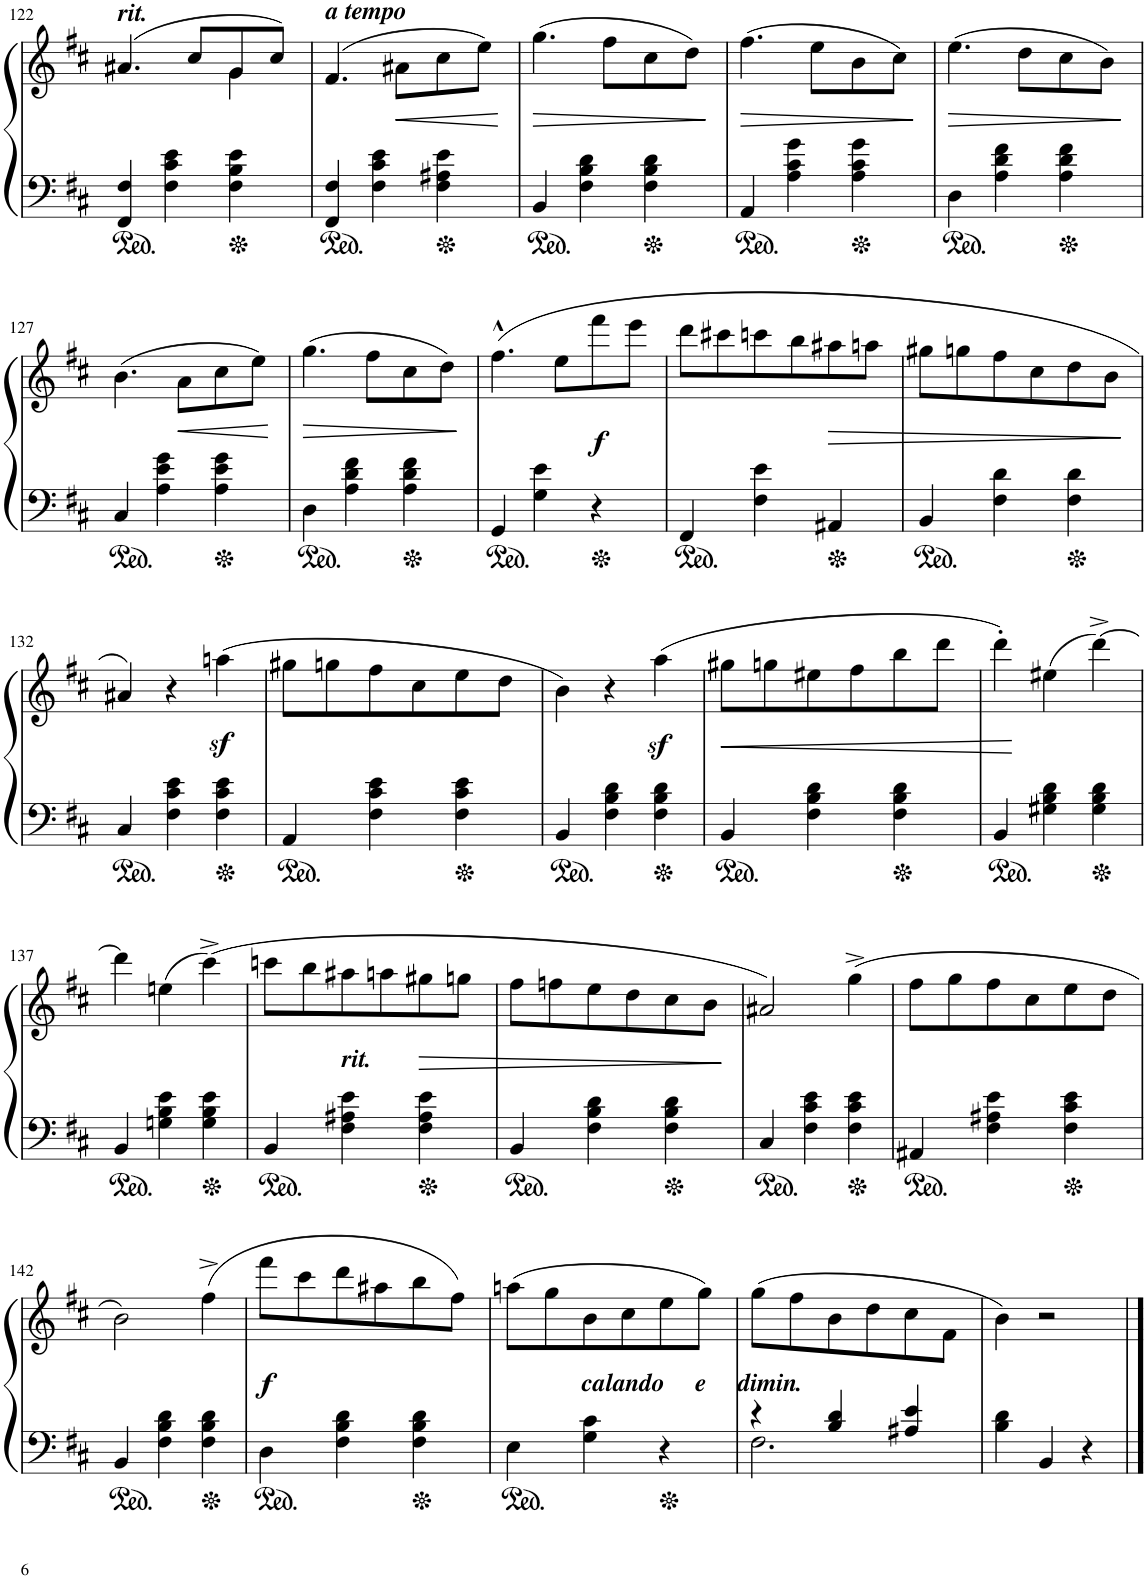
**kern	**kern	**dynam
*part1	*part1	*part1
*staff2	*staff1	*staff1/2
*I"Piano	*	*
*I'Pno	*	*
!!LO:PB:g=z
*clefF4	*clefG2	*
*k[f#c#]	*k[f#c#]	*
*M3/4	*M3/4	*
=122	=122	=122
*	*^	*
!	!LO:TX:a:Bi:t=rit.	!	!
4FF#/ 4F#/	(4.a#X/	2ryy	.
4F#\ 4c#\ 4e\	.	.	.
.	8cc#/L	.	.
4F#\ 4B\ 4e\	8g/	4g\	.
.	8cc#/J)	.	.
*	*v	*v	*
=123	=123	=123
!	!LO:TX:a:Bi:t=a tempo	!
4FF#/ 4F#/	(4.f#/	.
4F#\ 4c#\ 4e\	.	.
!	!	!LO:HP:b
.	8a#X\L	<
4F#\ 4A#X\ 4e\	8cc#\	.
.	8ee\J)	.
.	.	[
=124	=124	=124
!	!	!LO:HP:b
4BB/	(4.gg\	>
4F#\ 4B\ 4d\	.	.
.	8ff#\L	.
4F#\ 4B\ 4d\	8cc#\	.
.	8dd\J)	.
.	.	]
=125	=125	=125
!	!	!LO:HP:b
4AA/	(4.ff#\	>
4A\ 4c#\ 4g\	.	.
.	8ee\L	.
4A\ 4c#\ 4g\	8b\	.
.	8cc#\J)	.
.	.	]
=126	=126	=126
!	!	!LO:HP:b
4D\	(4.ee\	>
4A\ 4d\ 4f#\	.	.
.	8dd\L	.
4A\ 4d\ 4f#\	8cc#\	.
.	8b\J)	.
.	.	]
!!LO:LB:g=z
=127	=127	=127
4C#/	(4.b\	.
4A\ 4e\ 4g\	.	.
!	!	!LO:HP:b
.	8a\L	<
4A\ 4e\ 4g\	8cc#\	.
.	8ee\J)	.
.	.	[
=128	=128	=128
!	!	!LO:HP:b
4D\	(4.gg\	>
4A\ 4d\ 4f#\	.	.
.	8ff#\L	.
4A\ 4d\ 4f#\	8cc#\	.
.	8dd\J)	.
.	.	]
=129	=129	=129
4GG/	(4.ff#^^\	.
4G\ 4e\	.	.
.	8ee\L	.
!	!	!LO:DY:b
4r	8fff#\	f
.	8eee\J	.
=130	=130	=130
4FF#/	8ddd\L	.
.	8ccc#X\	.
4F#\ 4e\	8cccn\	.
.	8bb\	.
!	!	!LO:HP:b
4AA#X/	8aa#X\	>
.	8aan\J	.
=131	=131	=131
4BB/	8gg#X\L	.
.	8ggn\	.
4F#\ 4d\	8ff#\	.
.	8cc#\	.
4F#\ 4d\	8dd\	.
.	8b\J	.
.	.	]
!!LO:LB:g=z
=132	=132	=132
4C#/	4a#X/)	.
4F#\ 4c#\ 4e\	4r	.
4F#\ 4c#\ 4e\	(4aanz<\	.
=133	=133	=133
4AA/	8gg#X\L	.
.	8ggn\	.
4F#\ 4c#\ 4e\	8ff#\	.
.	8cc#\	.
4F#\ 4c#\ 4e\	8ee\	.
.	8dd\J	.
=134	=134	=134
4BB/	4b\)	.
4F#\ 4B\ 4d\	4r	.
4F#\ 4B\ 4d\	(4aaz<\	.
=135	=135	=135
!	!	!LO:HP:b
4BB/	8gg#X\L	<
.	8ggn\	.
4F#\ 4B\ 4d\	8ee#X\	.
.	8ff#\	.
4F#\ 4B\ 4d\	8bb\	.
.	8ddd\J	.
=136	=136	=136
4BB/	4ddd'\)	.
4G#X\ 4B\ 4d\	(4ee#X\	[
4G#\ 4B\ 4d\	[4ddd^\)	.
!!LO:LB:g=z
=137	=137	=137
4BB/	4ddd\]	.
4Gn\ 4B\ 4e\	(4een\	.
4G\ 4B\ 4e\	(4ccc#^\)	.
=138	=138	=138
4BB/	8cccn\L	.
.	8bb\	.
!	!LO:TX:b:Bi:t=rit.	!
4F#\ 4A#X\ 4e\	8aa#X\	.
.	8aan\	.
!	!	!LO:HP:b
4F#\ 4A#\ 4e\	8gg#X\	>
.	8ggn\J	.
=139	=139	=139
4BB/	8ff#\L	.
.	8ffn\	.
4F#\ 4B\ 4d\	8ee\	.
.	8dd\	.
4F#\ 4B\ 4d\	8cc#\	.
.	8b\J	.
.	.	]
=140	=140	=140
4C#/	2a#X/)	.
4F#\ 4c#\ 4e\	.	.
4F#\ 4c#\ 4e\	(4gg^\	.
=141	=141	=141
4AA#X/	8ff#\L	.
.	8gg\	.
4F#\ 4A#X\ 4e\	8ff#\	.
.	8cc#\	.
4F#\ 4c#\ 4e\	8ee\	.
.	8dd\J	.
!!LO:LB:g=z
=142	=142	=142
4BB/	2b\)	.
4F#\ 4B\ 4d\	.	.
4F#\ 4B\ 4d\	(4ff#^\	.
=143	=143	=143
!	!	!LO:DY:b
4D\	8fff#\L	f
.	8ccc#\	.
4F#\ 4B\ 4d\	8ddd\	.
.	8aa#X\	.
4F#\ 4B\ 4d\	8bb\	.
.	8ff#\J)	.
=144	=144	=144
4E\	(8aan\L	.
.	8gg\	.
!	!LO:TX:b:Bi:t=calando     e     dimin.	!
4G\ 4c#\	8b\	.
.	8cc#\	.
4r	8ee\	.
.	8gg\J)	.
=145	=145	=145
*^	*	*
4r	2.F#\	(8gg\L	.
.	.	8ff#\	.
4B/ 4d/	.	8b\	.
.	.	8dd\	.
4A#X/ 4e/	.	8cc#\	.
.	.	8f#\J	.
*v	*v	*	*
=146	=146	=146
4B\ 4d\	4b\)	.
4BB/	2r	.
4r	.	.
==	==	==
*-	*-	*-
